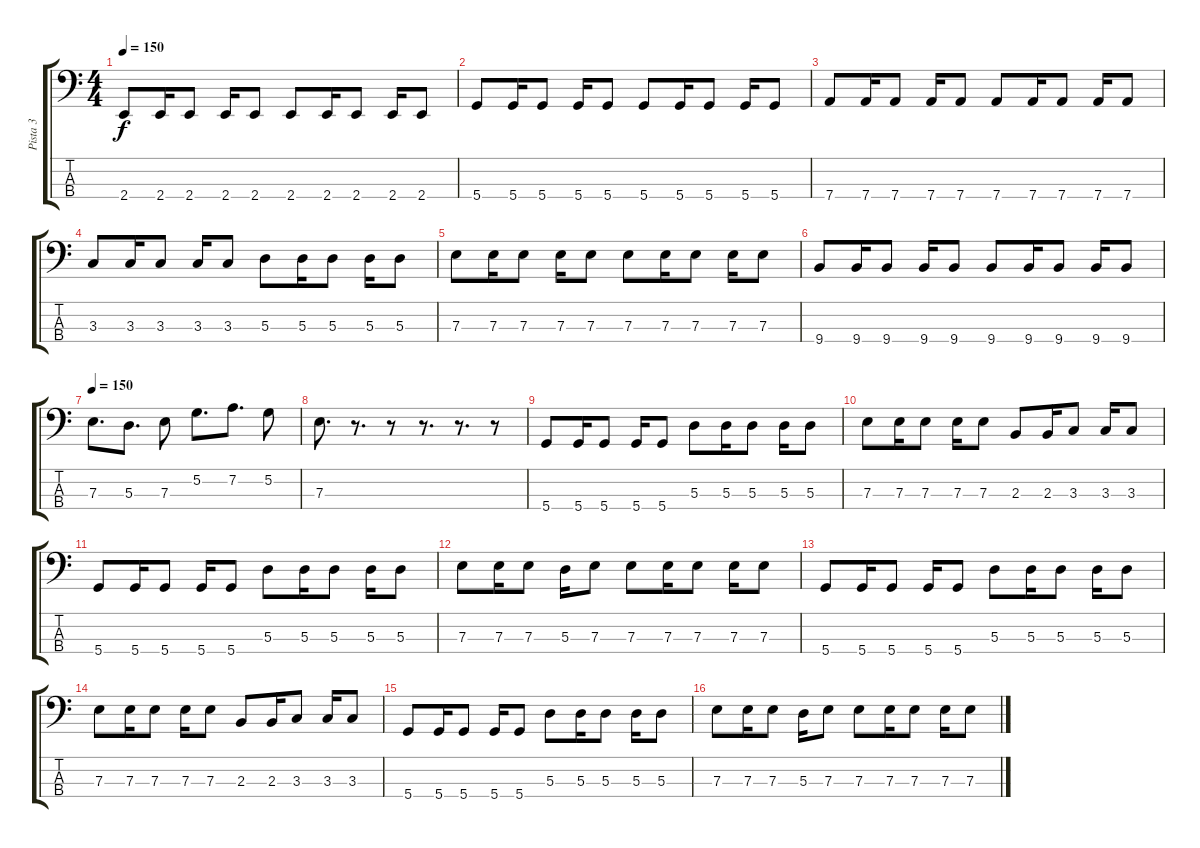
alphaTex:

\track ("Pista 3" "Pista 3") {instrument electricbasspick}
\staff {score tabs}
\tuning (G2 D2 A1 D1) {hide}
\ts (4 4)
\tempo 150
\clef f4
\ks c
2.4.8{dy f} 2.4.16 2.4.8 2.4.16 2.4.8 2.4.8 2.4.16 2.4.8 2.4.16 2.4.8 |
5.4.8 5.4.16 5.4.8 5.4.16 5.4.8 5.4.8 5.4.16 5.4.8 5.4.16 5.4.8 |
7.4.8 7.4.16 7.4.8 7.4.16 7.4.8 7.4.8 7.4.16 7.4.8 7.4.16 7.4.8 |
3.3.8 3.3.16 3.3.8 3.3.16 3.3.8 5.3.8 5.3.16 5.3.8 5.3.16 5.3.8 |
7.3.8 7.3.16 7.3.8 7.3.16 7.3.8 7.3.8 7.3.16 7.3.8 7.3.16 7.3.8 |
9.4.8 9.4.16 9.4.8 9.4.16 9.4.8 9.4.8 9.4.16 9.4.8 9.4.16 9.4.8 |
\tempo 150
7.3.8{d} 5.3.8{d} 7.3.8 5.2.8{d} 7.2.8{d} 5.2.8 |
7.3.8{d} r.8{d} r.8 r.8{d} r.8{d} r.8 |
5.4.8 5.4.16 5.4.8 5.4.16 5.4.8 5.3.8 5.3.16 5.3.8 5.3.16 5.3.8 |
7.3.8 7.3.16 7.3.8 7.3.16 7.3.8 2.3.8 2.3.16 3.3.8 3.3.16 3.3.8 |
5.4.8 5.4.16 5.4.8 5.4.16 5.4.8 5.3.8 5.3.16 5.3.8 5.3.16 5.3.8 |
7.3.8 7.3.16 7.3.8 5.3.16 7.3.8 7.3.8 7.3.16 7.3.8 7.3.16 7.3.8 |
5.4.8 5.4.16 5.4.8 5.4.16 5.4.8 5.3.8 5.3.16 5.3.8 5.3.16 5.3.8 |
7.3.8 7.3.16 7.3.8 7.3.16 7.3.8 2.3.8 2.3.16 3.3.8 3.3.16 3.3.8 |
5.4.8 5.4.16 5.4.8 5.4.16 5.4.8 5.3.8 5.3.16 5.3.8 5.3.16 5.3.8 |
7.3.8 7.3.16 7.3.8 5.3.16 7.3.8 7.3.8 7.3.16 7.3.8 7.3.16 7.3.8
